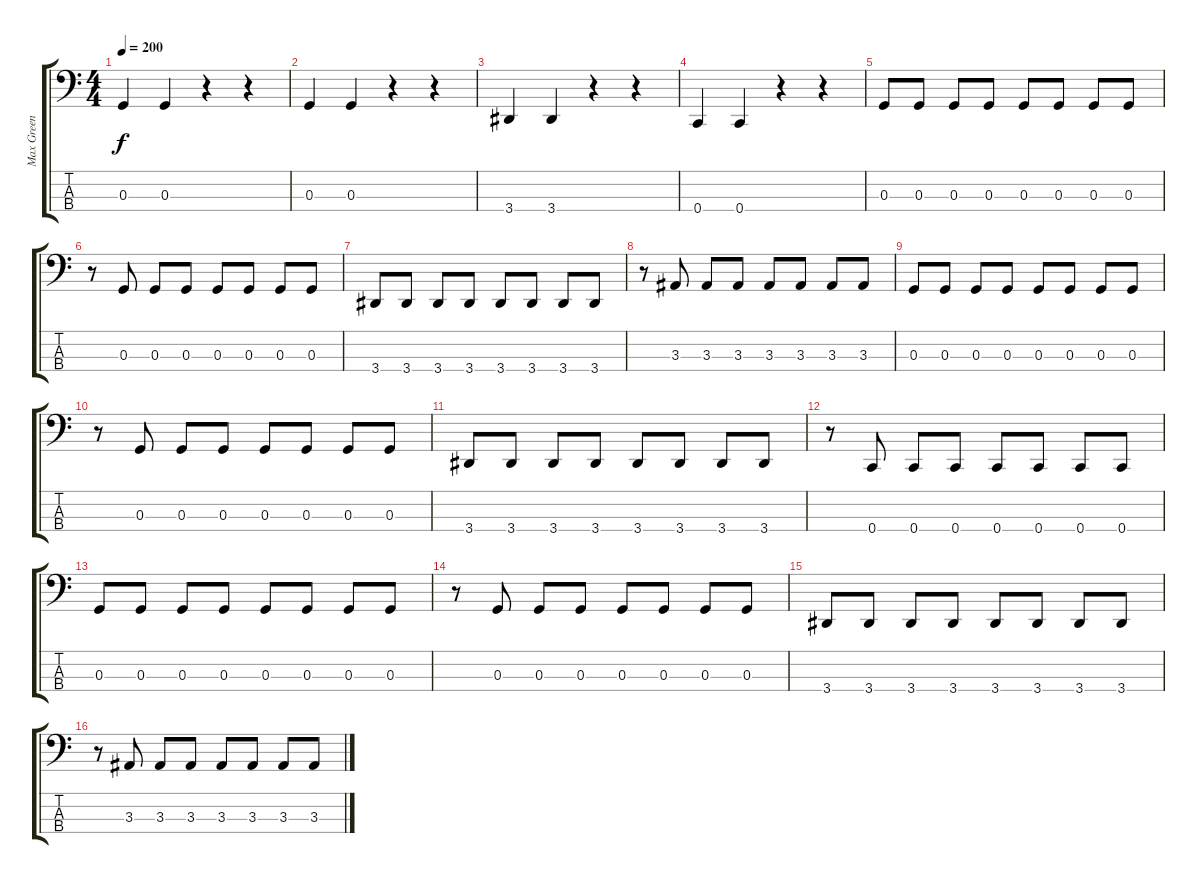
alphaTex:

\track ("Max Green - Bass" "Max Green ") {instrument electricbasspick}
\staff {score tabs}
\tuning (F2 C2 G1 C1) {hide}
\ts (4 4)
\tempo 200
\clef f4
\ks c
0.3.4{dy f} 0.3.4 r.4 r.4 |
0.3.4 0.3.4 r.4 r.4 |
3.4.4 3.4.4 r.4 r.4 |
0.4.4 0.4.4 r.4 r.4 |
0.3.8 0.3.8 0.3.8 0.3.8 0.3.8 0.3.8 0.3.8 0.3.8 |
r.8 0.3.8 0.3.8 0.3.8 0.3.8 0.3.8 0.3.8 0.3.8 |
3.4.8 3.4.8 3.4.8 3.4.8 3.4.8 3.4.8 3.4.8 3.4.8 |
r.8 3.3.8 3.3.8 3.3.8 3.3.8 3.3.8 3.3.8 3.3.8 |
0.3.8 0.3.8 0.3.8 0.3.8 0.3.8 0.3.8 0.3.8 0.3.8 |
r.8 0.3.8 0.3.8 0.3.8 0.3.8 0.3.8 0.3.8 0.3.8 |
3.4.8 3.4.8 3.4.8 3.4.8 3.4.8 3.4.8 3.4.8 3.4.8 |
r.8 0.4.8 0.4.8 0.4.8 0.4.8 0.4.8 0.4.8 0.4.8 |
0.3.8 0.3.8 0.3.8 0.3.8 0.3.8 0.3.8 0.3.8 0.3.8 |
r.8 0.3.8 0.3.8 0.3.8 0.3.8 0.3.8 0.3.8 0.3.8 |
3.4.8 3.4.8 3.4.8 3.4.8 3.4.8 3.4.8 3.4.8 3.4.8 |
r.8 3.3.8 3.3.8 3.3.8 3.3.8 3.3.8 3.3.8 3.3.8
